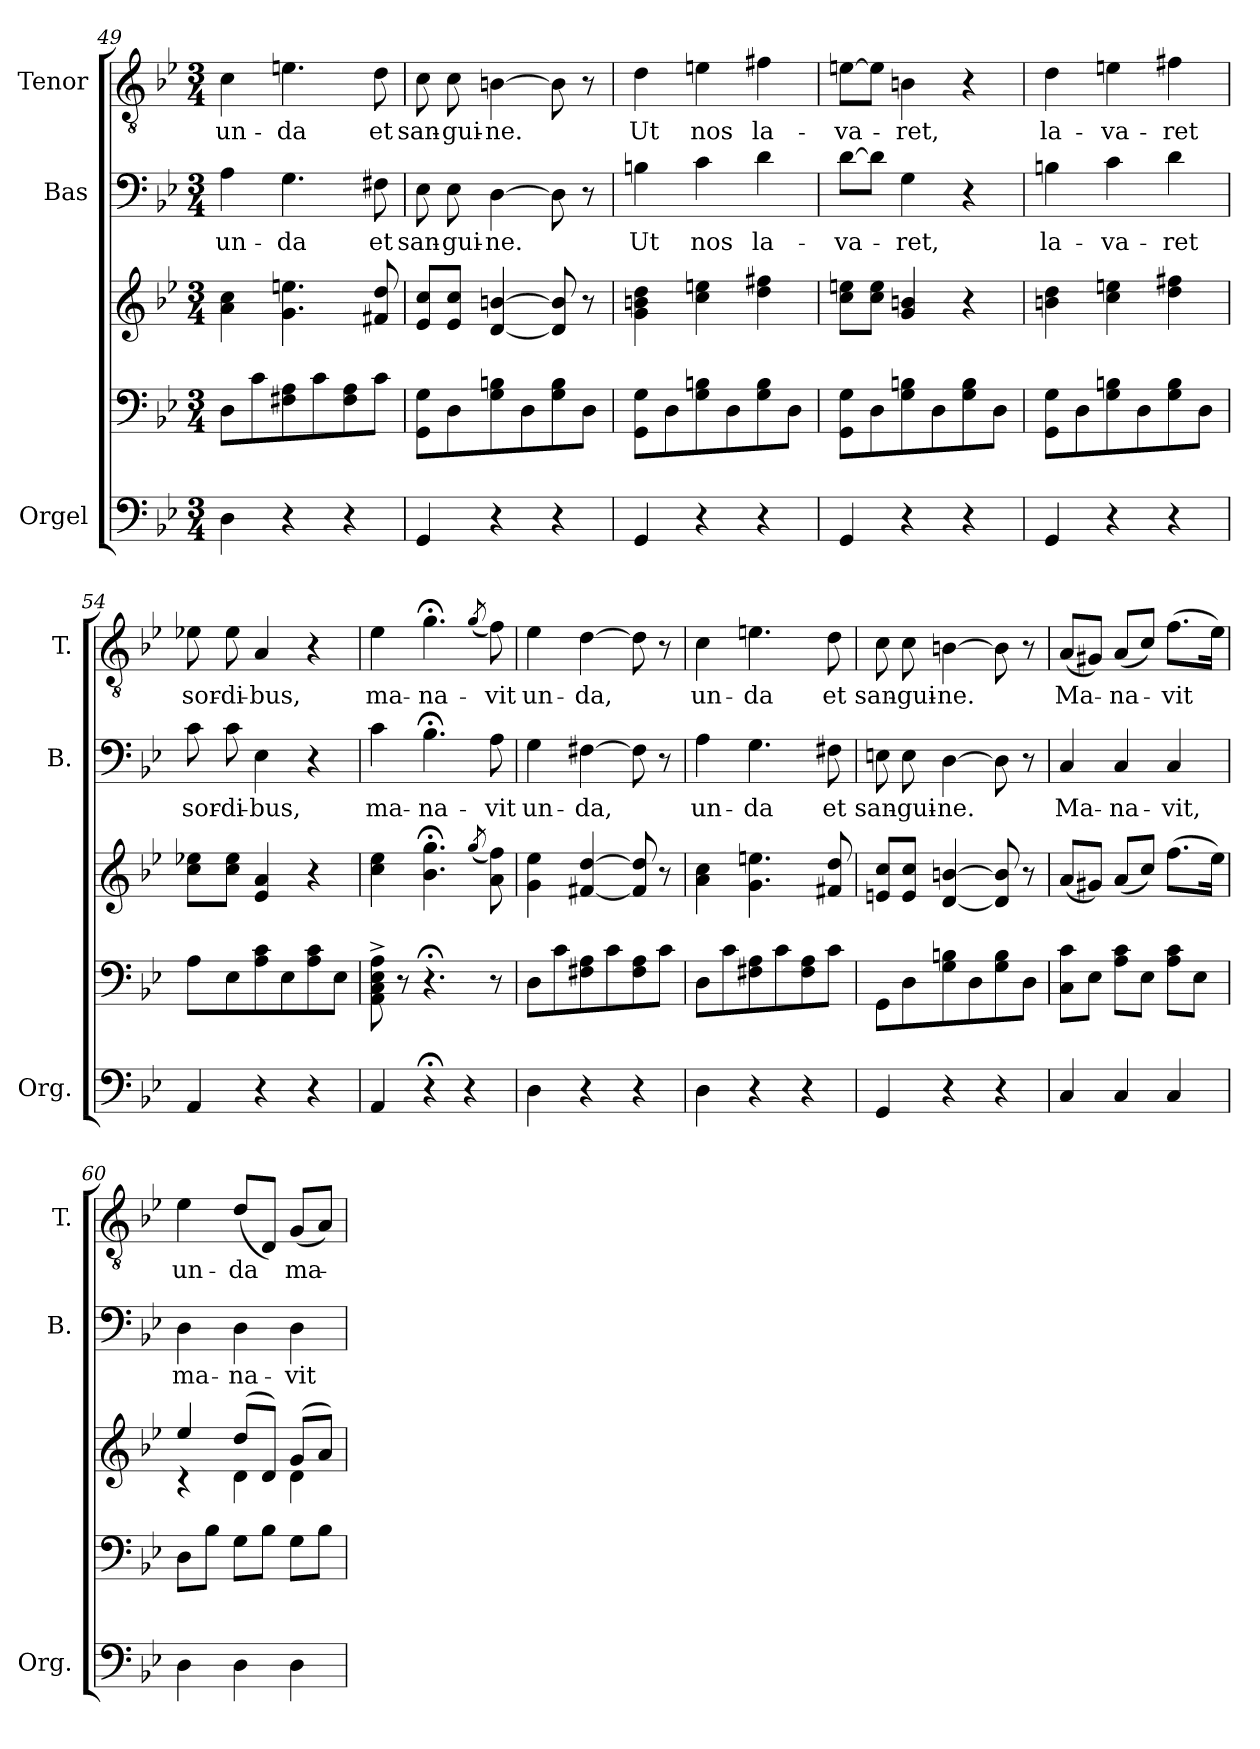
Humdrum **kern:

**kern	**kern	**kern	**kern	**text	**kern	**text
*part3	*part3	*part3	*part2	*part2	*part1	*part1
*staff5	*staff4	*staff3	*staff2	*staff2	*staff1	*staff1
*I"Orgel	*	*	*I"Bas	*	*I"Tenor	*
*I'Org.	*	*	*I'B.	*	*I'T.	*
*clefF4	*clefF4	*clefG2	*clefF4	*	*clefGv2	*
*k[b-e-]	*k[b-e-]	*k[b-e-]	*k[b-e-]	*	*k[b-e-]	*
*M3/4	*M3/4	*M3/4	*M3/4	*	*M3/4	*
=49	=49	=49	=49	=49	=49	=49
!	!	!	!	!LO:LY:b	!	!LO:LY:b
4D\	8D\L	4a\ 4cc\	4A\	un-	4c\	un-
.	8c\	.	.	.	.	.
!	!	!	!	!LO:LY:b	!	!LO:LY:b
4r	8F#X\ 8A\	4.g\ 4.een\	4.G\	-da	4.en\	-da
.	8c\	.	.	.	.	.
4r	8F#\ 8A\	.	.	.	.	.
!	!	!	!	!LO:LY:b	!	!LO:LY:b
.	8c\J	8f#X/ 8dd/	8F#X\	et	8d\	et
=50	=50	=50	=50	=50	=50	=50
!	!	!	!	!LO:LY:b	!	!LO:LY:b
4GG/	8GG\ 8G\L	8e-/ 8cc/L	8E-\	san-	8c\	san-
!	!	!	!	!LO:LY:b	!	!LO:LY:b
.	8D\	8e-/ 8cc/J	8E-\	-gui-	8c\	-gui-
!	!	!	!	!LO:LY:b	!	!LO:LY:b
4r	8G\ 8Bn\	[4d/ [4bn/	[4D\	-ne.	[4Bn\	-ne.
.	8D\	.	.	.	.	.
4r	8G\ 8B\	8d/] 8b/]	8D\]	.	8B\]	.
.	8D\J	8r	8r	.	8r	.
=51	=51	=51	=51	=51	=51	=51
!	!	!	!	!LO:LY:b	!	!LO:LY:b
4GG/	8GG\ 8G\L	4g\ 4bn\ 4dd\	4Bn\	Ut	4d\	Ut
.	8D\	.	.	.	.	.
!	!	!	!	!LO:LY:b	!	!LO:LY:b
4r	8G\ 8Bn\	4cc\ 4een\	4c\	nos	4en\	nos
.	8D\	.	.	.	.	.
!	!	!	!	!LO:LY:b	!	!LO:LY:b
4r	8G\ 8B\	4dd\ 4ff#X\	4d\	la-	4f#X\	la-
.	8D\J	.	.	.	.	.
!!LO:PB:g=z
=52	=52	=52	=52	=52	=52	=52
!	!	!	!	!LO:LY:b	!	!LO:LY:b
4GG/	8GG\ 8G\L	8cc\ 8een\L	[8d\L	-va-	[8en\L	-va-
.	8D\	8cc\ 8ee\J	8d\J]	.	8e\J]	.
!	!	!	!	!LO:LY:b	!	!LO:LY:b
4r	8G\ 8Bn\	4g/ 4bn/	4G\	-ret,	4Bn\	-ret,
.	8D\	.	.	.	.	.
4r	8G\ 8B\	4r	4r	.	4r	.
.	8D\J	.	.	.	.	.
=53	=53	=53	=53	=53	=53	=53
!	!	!	!	!LO:LY:b	!	!LO:LY:b
4GG/	8GG\ 8G\L	4bn\ 4dd\	4Bn\	la-	4d\	la-
.	8D\	.	.	.	.	.
!	!	!	!	!LO:LY:b	!	!LO:LY:b
4r	8G\ 8Bn\	4cc\ 4een\	4c\	-va-	4en\	-va-
.	8D\	.	.	.	.	.
!	!	!	!	!LO:LY:b	!	!LO:LY:b
4r	8G\ 8B\	4dd\ 4ff#X\	4d\	-ret	4f#X\	-ret
.	8D\J	.	.	.	.	.
=54	=54	=54	=54	=54	=54	=54
!	!	!	!	!LO:LY:b	!	!LO:LY:b
4AA/	8A\L	8cc\ 8ee-X\L	8c\	sor-	8e-X\	sor-
!	!	!	!	!LO:LY:b	!	!LO:LY:b
.	8E-\	8cc\ 8ee-\J	8c\	-di-	8e-\	-di-
!	!	!	!	!LO:LY:b	!	!LO:LY:b
4r	8A\ 8c\	4e-/ 4a/	4E-\	-bus,	4A/	-bus,
.	8E-\	.	.	.	.	.
4r	8A\ 8c\	4r	4r	.	4r	.
.	8E-\J	.	.	.	.	.
=55	=55	=55	=55	=55	=55	=55
!	!	!	!	!LO:LY:b	!	!LO:LY:b
4AA/	8AA\^ 8C\^ 8E-\^ 8A\^	4cc\ 4ee-\	4c\	ma-	4e-\	ma-
.	8r	.	.	.	.	.
!	!	!	!	!LO:LY:b	!	!LO:LY:b
4r;<	4.r;<	4.b-\;< 4.gg\;<	4.B-;<\	-na-	4.g;<\	-na-
4r	.	.	.	.	.	.
.	.	(<8qgg/	.	.	(<8qg/	.
!	!	!	!	!LO:LY:b	!	!LO:LY:b
.	8r	8a\ 8ff\)	8A\	-vit	8f\)	-vit
=56	=56	=56	=56	=56	=56	=56
!	!	!	!	!LO:LY:b	!	!LO:LY:b
4D\	8D\L	4g\ 4ee-\	4G\	un-	4e-\	un-
.	8c\	.	.	.	.	.
!	!	!	!	!LO:LY:b	!	!LO:LY:b
4r	8F#X\ 8A\	[4f#X/ [4dd/	[4F#X\	-da,	[4d\	-da,
.	8c\	.	.	.	.	.
4r	8F#\ 8A\	8f#/] 8dd/]	8F#\]	.	8d\]	.
.	8c\J	8r	8r	.	8r	.
=57	=57	=57	=57	=57	=57	=57
!	!	!	!	!LO:LY:b	!	!LO:LY:b
4D\	8D\L	4a\ 4cc\	4A\	un-	4c\	un-
.	8c\	.	.	.	.	.
!	!	!	!	!LO:LY:b	!	!LO:LY:b
4r	8F#X\ 8A\	4.g\ 4.een\	4.G\	-da	4.en\	-da
.	8c\	.	.	.	.	.
4r	8F#\ 8A\	.	.	.	.	.
!	!	!	!	!LO:LY:b	!	!LO:LY:b
.	8c\J	8f#X/ 8dd/	8F#X\	et	8d\	et
!!LO:LB:g=z
=58	=58	=58	=58	=58	=58	=58
!	!	!	!	!LO:LY:b	!	!LO:LY:b
4GG/	8GG\L	8en/ 8cc/L	8En\	san-	8c\	san-
!	!	!	!	!LO:LY:b	!	!LO:LY:b
.	8D\	8e/ 8cc/J	8E\	-gui-	8c\	-gui-
!	!	!	!	!LO:LY:b	!	!LO:LY:b
4r	8G\ 8Bn\	[4d/ [4bn/	[4D\	-ne.	[4Bn\	-ne.
.	8D\	.	.	.	.	.
4r	8G\ 8B\	8d/] 8b/]	8D\]	.	8B\]	.
.	8D\J	8r	8r	.	8r	.
=59	=59	=59	=59	=59	=59	=59
!	!	!	!	!LO:LY:b	!	!LO:LY:b
4C/	8C\ 8c\L	(<8a/L	4C/	Ma-	(<8A/L	Ma-
.	8E-\J	8g#X/J)	.	.	8G#X/J)	.
!	!	!	!	!LO:LY:b	!	!LO:LY:b
4C/	8A\ 8c\L	(<8a/L	4C/	-na-	(<8A/L	-na-
.	8E-\J	8cc/J)	.	.	8c/J)	.
!	!	!	!	!LO:LY:b	!	!LO:LY:b
4C/	8A\ 8c\L	(>8.ff\L	4C/	-vit,	(>8.f\L	-vit
.	8E-\J	.	.	.	.	.
.	.	16ee-\Jk)	.	.	16e-\Jk)	.
=60	=60	=60	=60	=60	=60	=60
*	*	*^	*	*	*	*
!	!	!	!	!	!LO:LY:b	!	!LO:LY:b
4D\	8D\L	4ee-/	4r	4D\	ma-	4e-\	un-
.	8B-\J	.	.	.	.	.	.
!	!	!	!	!	!LO:LY:b	!	!LO:LY:b
4D\	8G\L	(>8dd/L	4d\	4D\	-na-	(<8d/L	-da
.	8B-\J	8d/J)	.	.	.	8D/J)	.
!	!	!	!	!	!LO:LY:b	!	!LO:LY:b
4D\	8G\L	(>8g/L	4d\	4D\	-vit	(<8G/L	ma-
.	8B-\J	8a/J)	.	.	.	8A/J)	.
*	*	*v	*v	*	*	*	*
=	=	=	=	=	=	=
*-	*-	*-	*-	*-	*-	*-
